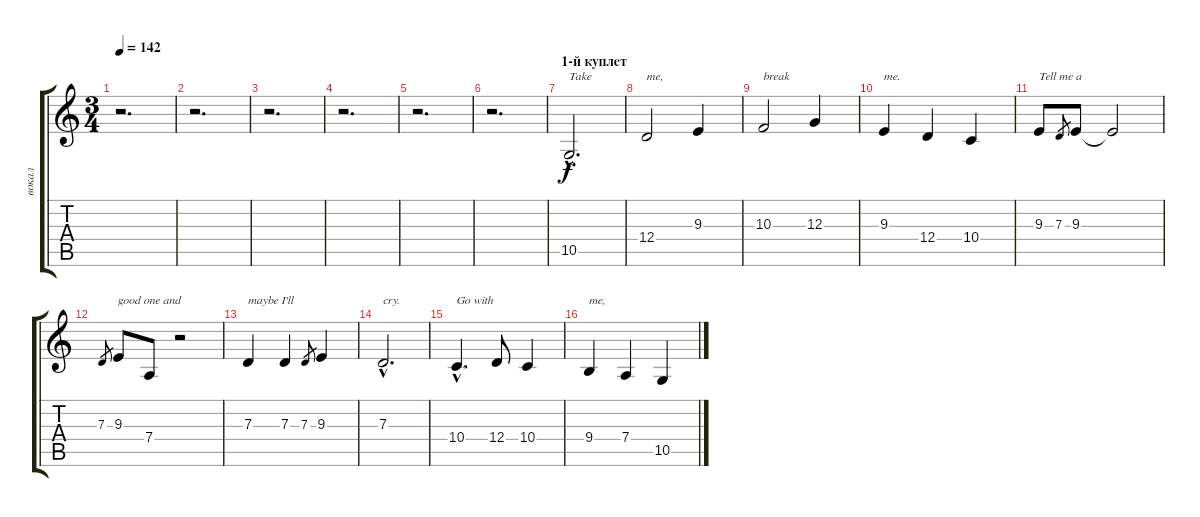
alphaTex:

\track ("вокал" "вокал") {instrument lead2sawtooth}
\staff {score tabs}
\tuning (E4 B3 G3 D3 A2 E2) {hide}
\ts (3 4)
\tempo 142
\clef g2
\ks c
r.2{d dy f instrument lead2sawtooth} |
r.2{d} |
r.2{d} |
r.2{d} |
r.2{d} |
r.2{d} |
\section ("" "1-й куплет")
10.5{hac}.2{d txt "Take"} |
12.4.2{txt "me,"} 9.3.4 |
10.3.2{txt "break"} 12.3.4 |
9.3.4{txt "me."} 12.4.4 10.4.4 |
9.3.8{txt "Tell me a"} 7.3.8{gr} 9.3.8 9.3{t}.2 |
7.3.8{gr} 9.3.8{txt "good one and"} 7.4.8 r.2 |
7.3.4{txt "maybe I'll"} 7.3.4 7.3.8{gr} 9.3.4 |
7.3{hac}.2{d txt "cry."} |
10.4{hac}.4{d txt "Go with"} 12.4.8 10.4.4 |
9.4.4{txt "me,"} 7.4.4 10.5.4
